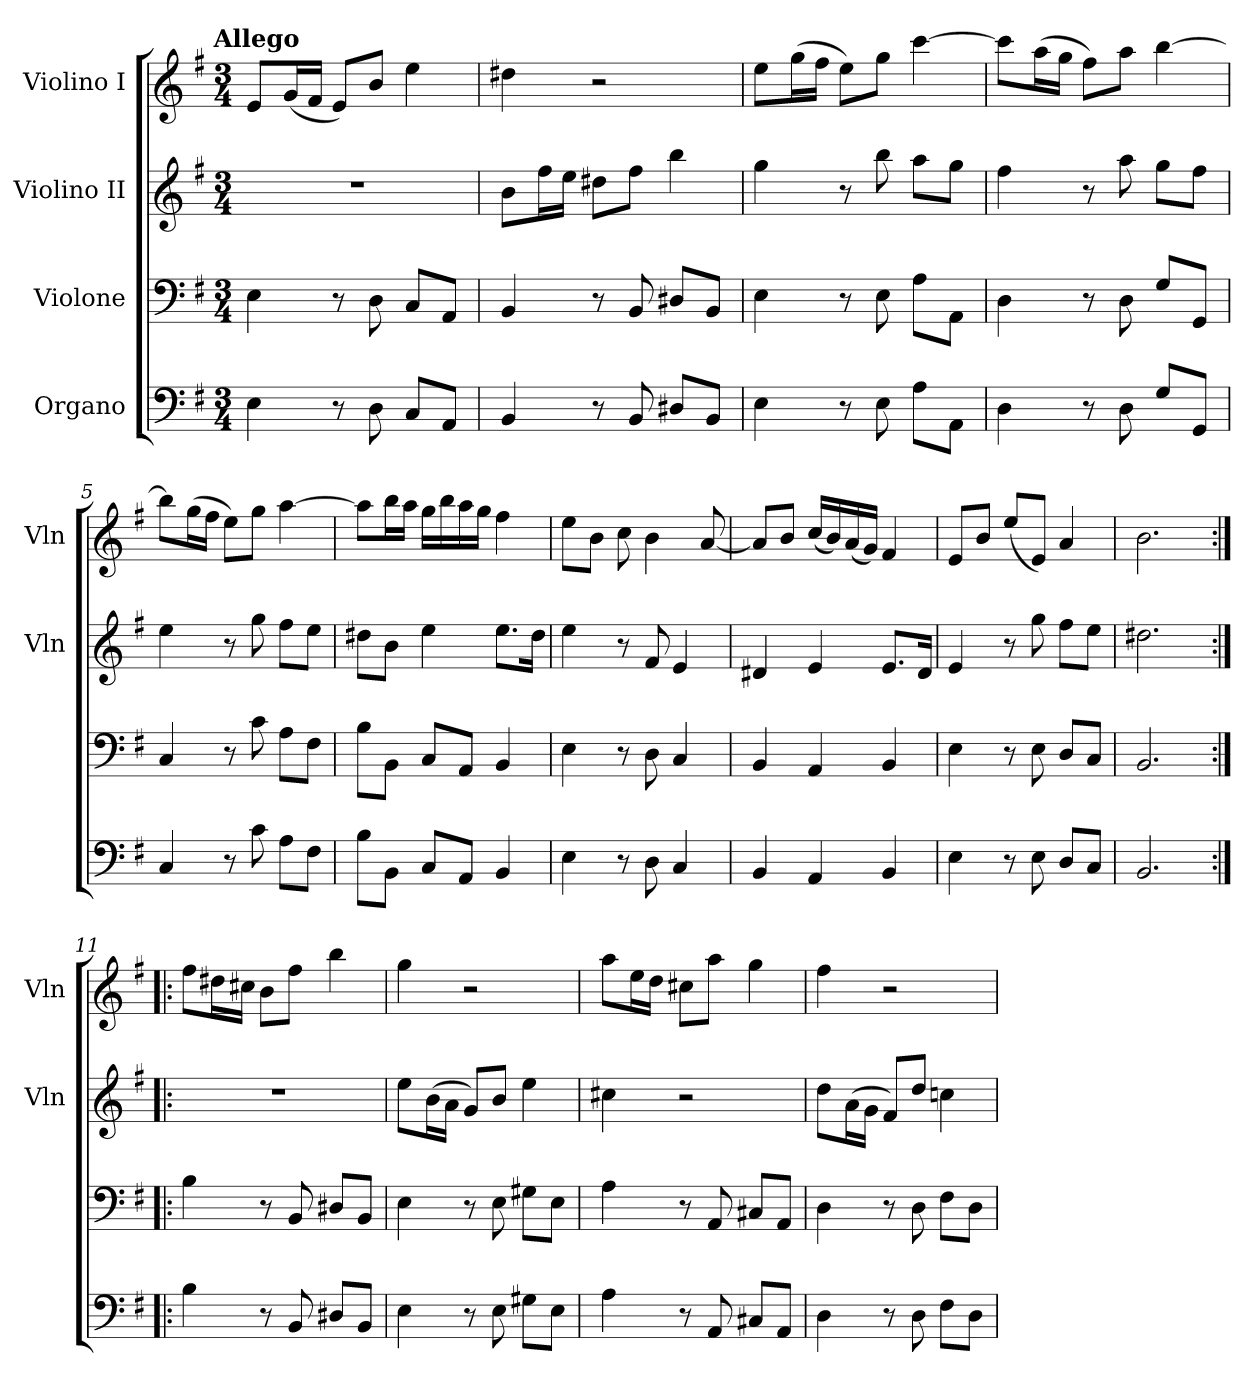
**kern	**kern	**kern	**kern
*part4	*part3	*part2	*part1
*staff4	*staff3	*staff2	*staff1
*I"Organo	*I"Violone	*I"Violino II	*I"Violino I
*	*	*I'Vln	*I'Vln
*clefF4	*clefF4	*clefG2	*clefG2
*k[f#]	*k[f#]	*k[f#]	*k[f#]
*e:	*e:	*e:	*e:
!!LO:TX:omd:t=Allego
*M3/4	*M3/4	*M3/4	*M3/4
=1	=1	=1	=1
4E	4E	2.r	8eL
.	.	.	(16gL
.	.	.	16f#JJ
8r	8r	.	8eL)
8D	8D	.	8bJ
8CL	8CL	.	4ee
8AAJ	8AAJ	.	.
=2	=2	=2	=2
4BB	4BB	8bL	4dd#X
.	.	16ff#L	.
.	.	16eeJJ	.
8r	8r	8dd#XL	2r
8BB	8BB	8ff#J	.
8D#XL	8D#XL	4bb	.
8BBJ	8BBJ	.	.
=3	=3	=3	=3
4E	4E	4gg	8eeL
.	.	.	(16ggL
.	.	.	16ff#JJ
8r	8r	8r	8eeL)
8E	8E	8bb	8ggJ
8AL	8AL	8aaL	[4ccc
8AAJ	8AAJ	8ggJ	.
=4	=4	=4	=4
4D	4D	4ff#	8cccL]
.	.	.	(16aaL
.	.	.	16ggJJ
8r	8r	8r	8ff#L)
8D	8D	8aa	8aaJ
8GL	8GL	8ggL	[4bb
8GGJ	8GGJ	8ff#J	.
=5	=5	=5	=5
4C	4C	4ee	8bbL]
.	.	.	(16ggL
.	.	.	16ff#JJ
8r	8r	8r	8eeL)
8c	8c	8gg	8ggJ
8AL	8AL	8ff#L	[4aa
8F#J	8F#J	8eeJ	.
=6	=6	=6	=6
8BL	8BL	8dd#XL	8aaL]
8BBJ	8BBJ	8bJ	16bbL
.	.	.	16aaJJ
8CL	8CL	4ee	16ggLL
.	.	.	16bb
8AAJ	8AAJ	.	16aa
.	.	.	16ggJJ
4BB	4BB	8.eeL	4ff#
.	.	16dd#Jk	.
=7	=7	=7	=7
4E	4E	4ee	8eeL
.	.	.	8bJ
8r	8r	8r	8cc
8D	8D	8f#	4b
4C	4C	4e	.
.	.	.	[8a
=8	=8	=8	=8
4BB	4BB	4d#X	8aL]
.	.	.	8bJ
4AA	4AA	4e	(16ccLL
.	.	.	16b)
.	.	.	(16a
.	.	.	16gJJ)
4BB	4BB	8.eL	4f#
.	.	16d#Jk	.
=9	=9	=9	=9
4E	4E	4e	8eL
.	.	.	8bJ
8r	8r	8r	(8eeL
8E	8E	8gg	8eJ)
8DL	8DL	8ff#L	4a
8CJ	8CJ	8eeJ	.
=10	=10	=10	=10
2.BB	2.BB	2.dd#X	2.b
=11:|!|:	=11:|!|:	=11:|!|:	=11:|!|:
4B	4B	2.r	8ff#L
.	.	.	16dd#XL
.	.	.	16cc#XJJ
8r	8r	.	8bL
8BB	8BB	.	8ff#J
8D#XL	8D#XL	.	4bb
8BBJ	8BBJ	.	.
=12	=12	=12	=12
4E	4E	8eeL	4gg
.	.	(16bL	.
.	.	16aJJ	.
8r	8r	8gL)	2r
8E	8E	8bJ	.
8G#XL	8G#XL	4ee	.
8EJ	8EJ	.	.
=13	=13	=13	=13
4A	4A	4cc#X	8aaL
.	.	.	16eeL
.	.	.	16ddJJ
8r	8r	2r	8cc#XL
8AA	8AA	.	8aaJ
8C#XL	8C#XL	.	4gg
8AAJ	8AAJ	.	.
=14	=14	=14	=14
4D	4D	8ddL	4ff#
.	.	(16aL	.
.	.	16gJJ	.
8r	8r	8f#L)	2r
8D	8D	8ddJ	.
8F#L	8F#L	4ccn	.
8DJ	8DJ	.	.
=	=	=	=
*-	*-	*-	*-
